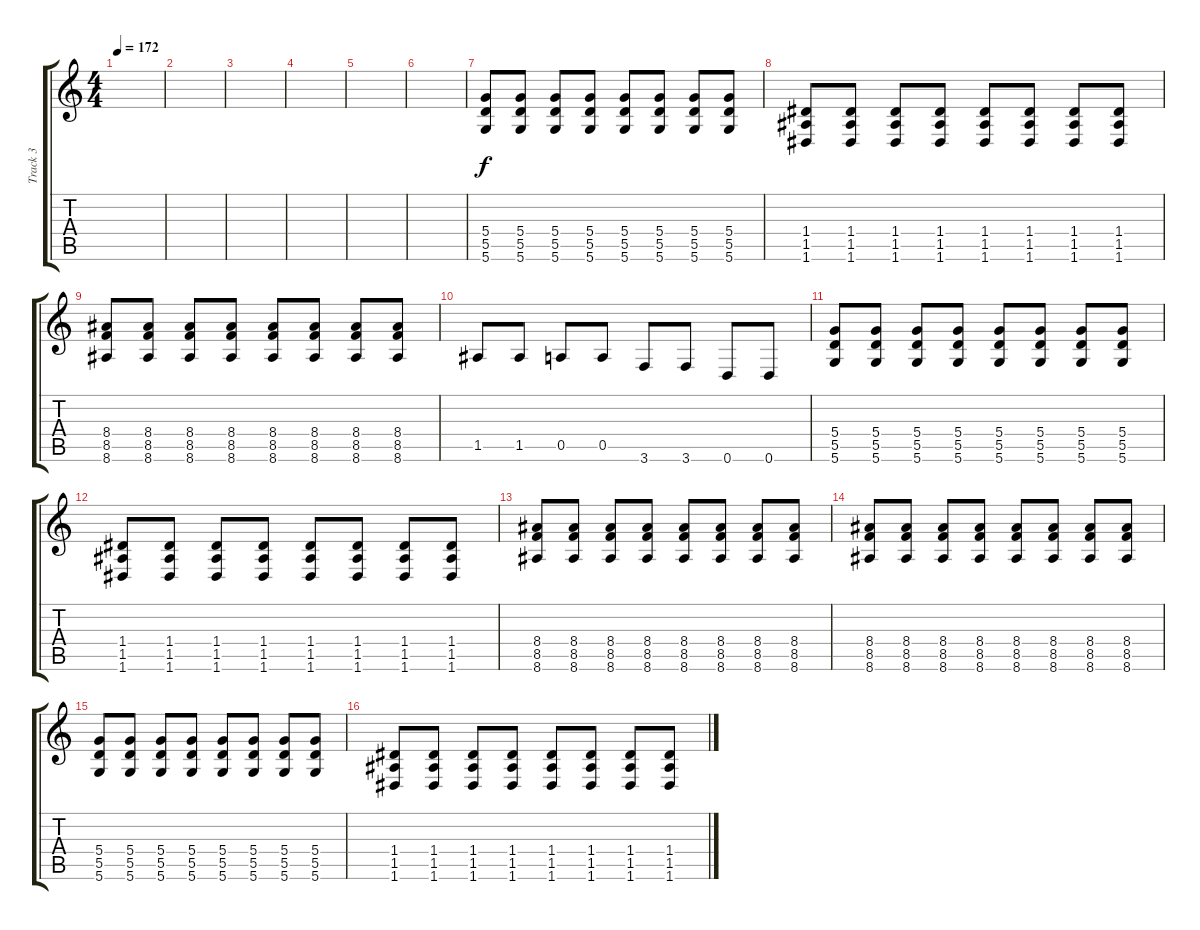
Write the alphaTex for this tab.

\track ("Track 3" "Track 3") {instrument overdrivenguitar}
\staff {score tabs}
\tuning (E4 B3 G3 D3 A2 D2) {hide}
\ts (4 4)
\tempo 172
\clef g2
\ks c
|
|
|
|
|
|
(5.4 5.5 5.6).8 (5.4 5.5 5.6).8 (5.4 5.5 5.6).8 (5.4 5.5 5.6).8 (5.4 5.5 5.6).8 (5.4 5.5 5.6).8 (5.4 5.5 5.6).8 (5.4 5.5 5.6).8 |
(1.4 1.5 1.6).8 (1.4 1.5 1.6).8 (1.4 1.5 1.6).8 (1.4 1.5 1.6).8 (1.4 1.5 1.6).8 (1.4 1.5 1.6).8 (1.4 1.5 1.6).8 (1.4 1.5 1.6).8 |
(8.4 8.5 8.6).8 (8.4 8.5 8.6).8 (8.4 8.5 8.6).8 (8.4 8.5 8.6).8 (8.4 8.5 8.6).8 (8.4 8.5 8.6).8 (8.4 8.5 8.6).8 (8.4 8.5 8.6).8 |
1.5.8 1.5.8 0.5.8 0.5.8 3.6.8 3.6.8 0.6.8 0.6.8 |
(5.4 5.5 5.6).8 (5.4 5.5 5.6).8 (5.4 5.5 5.6).8 (5.4 5.5 5.6).8 (5.4 5.5 5.6).8 (5.4 5.5 5.6).8 (5.4 5.5 5.6).8 (5.4 5.5 5.6).8 |
(1.4 1.5 1.6).8 (1.4 1.5 1.6).8 (1.4 1.5 1.6).8 (1.4 1.5 1.6).8 (1.4 1.5 1.6).8 (1.4 1.5 1.6).8 (1.4 1.5 1.6).8 (1.4 1.5 1.6).8 |
(8.4 8.5 8.6).8 (8.4 8.5 8.6).8 (8.4 8.5 8.6).8 (8.4 8.5 8.6).8 (8.4 8.5 8.6).8 (8.4 8.5 8.6).8 (8.4 8.5 8.6).8 (8.4 8.5 8.6).8 |
(8.4 8.5 8.6).8 (8.4 8.5 8.6).8 (8.4 8.5 8.6).8 (8.4 8.5 8.6).8 (8.4 8.5 8.6).8 (8.4 8.5 8.6).8 (8.4 8.5 8.6).8 (8.4 8.5 8.6).8 |
(5.4 5.5 5.6).8 (5.4 5.5 5.6).8 (5.4 5.5 5.6).8 (5.4 5.5 5.6).8 (5.4 5.5 5.6).8 (5.4 5.5 5.6).8 (5.4 5.5 5.6).8 (5.4 5.5 5.6).8 |
(1.4 1.5 1.6).8 (1.4 1.5 1.6).8 (1.4 1.5 1.6).8 (1.4 1.5 1.6).8 (1.4 1.5 1.6).8 (1.4 1.5 1.6).8 (1.4 1.5 1.6).8 (1.4 1.5 1.6).8
